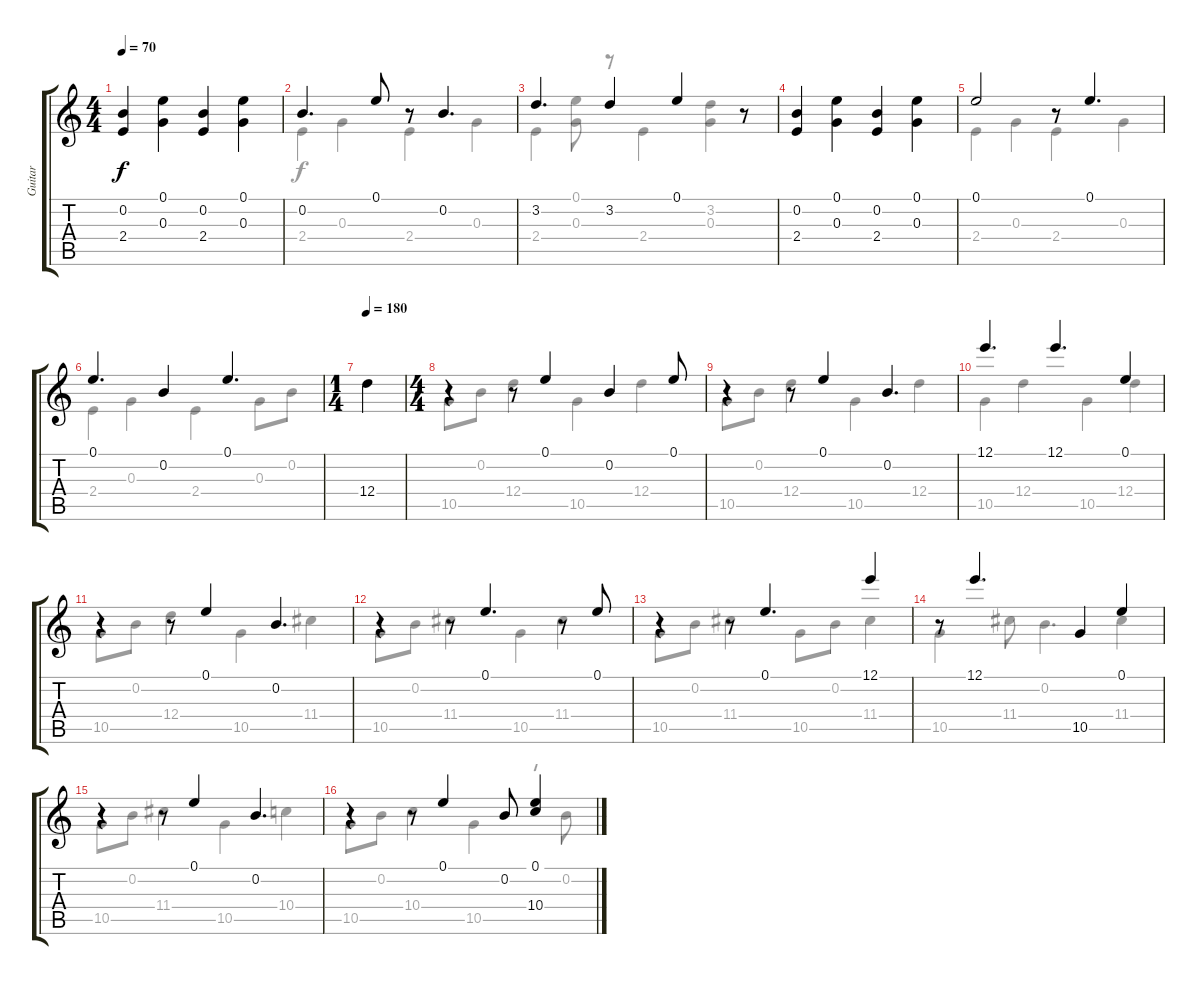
\track ("Guitar" "Guitar") {instrument acousticguitarsteel}
\staff {score tabs}
\tuning (E4 B3 G3 D3 A2 E2) {hide}
\voice
\ts (4 4)
\tempo 70
\clef g2
\ks c
(0.2 2.4).4{dy f} (0.1 0.3).4 (0.2 2.4).4 (0.1 0.3).4 |
0.2.4{d} 0.1.8 r.8 0.2.4{d} |
3.2.4{d} 3.2.4 0.1.4 r.8 |
(0.2 2.4).4 (0.1 0.3).4 (0.2 2.4).4 (0.1 0.3).4 |
0.1.2 r.8 0.1.4{d} |
0.1.4{d} 0.2.4 0.1.4{d} |
\ts (1 4)
\tempo 180
12.4.4 |
\ts (4 4)
r.4 r.8 0.1.4 0.2.4 0.1.8 |
r.4 r.8 0.1.4 0.2.4{d} |
12.1.4{d} 12.1.4{d} 0.1.4 |
r.4 r.8 0.1.4 0.2.4{d} |
r.4 r.8 0.1.4{d} r.8 0.1.8 |
r.4 r.8 0.1.4{d} 12.1.4 |
r.8 12.1.4{d} 10.5.4 0.1.4 |
r.4 r.8 0.1.4 0.2.4{d} |
r.4 r.8 0.1.4 0.2.8 (0.1 10.4).4
\voice
\clef g2
\ottava regular
\simile none
\ks c
|
2.4.4 0.3.4 2.4.4 0.3.4 |
2.4.4 (0.1 0.3).8 r.8 2.4.4 (3.2 0.3).4 |
|
2.4.4 0.3.4 2.4.4 0.3.4 |
2.4.4 0.3.4 2.4.4 0.3.8 0.2.8 |
|
10.5.8 0.2.8 12.4.4 10.5.4 12.4.4 |
10.5.8 0.2.8 12.4.4 10.5.4 12.4.4 |
10.5.4 12.4.4 10.5.4 12.4.4 |
10.5.8 0.2.8 12.4.4 10.5.4 11.4.4 |
10.5.8 0.2.8 11.4.4 10.5.4 11.4.4 |
10.5.8 0.2.8 11.4.4 10.5.8 0.2.8 11.4.4 |
10.5.4 11.4.8 0.2.4{d} 11.4.4 |
10.5.8 0.2.8 11.4.4 10.5.4 10.4.4 |
10.5.8 0.2.8 10.4.4 10.5.4 r.8 0.2.8
